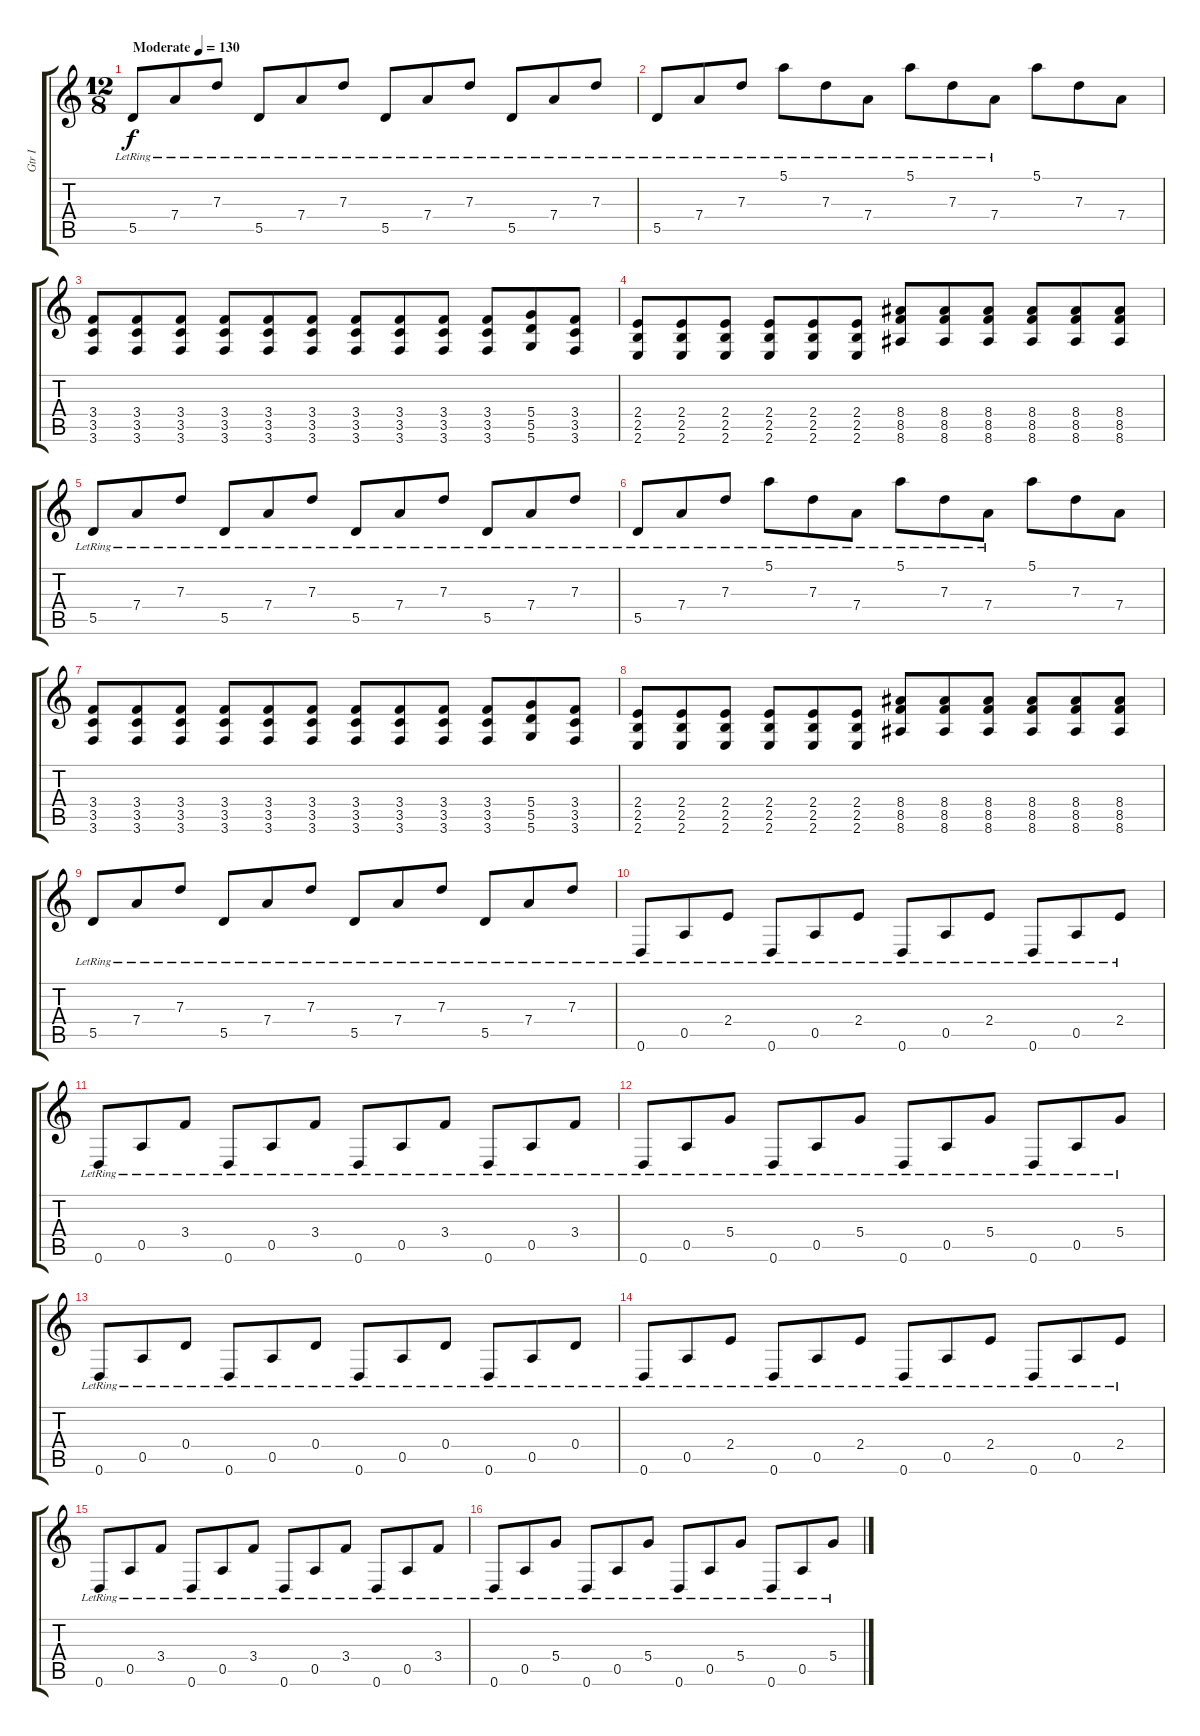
\track ("Gtr I" "Gtr I") {instrument acousticguitarsteel}
\staff {score tabs}
\tuning (E4 B3 G3 D3 A2 D2) {hide}
\ts (12 8)
\tempo (130 "Moderate")
\clef g2
\ks c
5.5{lr}.8{dy f instrument acousticguitarsteel} 7.4{lr}.8 7.3{lr}.8 5.5{lr}.8 7.4{lr}.8 7.3{lr}.8 5.5{lr}.8 7.4{lr}.8 7.3{lr}.8 5.5{lr}.8 7.4{lr}.8 7.3{lr}.8 |
5.5{lr}.8 7.4{lr}.8 7.3{lr}.8 5.1{lr}.8 7.3{lr}.8 7.4{lr}.8 5.1{lr}.8 7.3{lr}.8 7.4{lr}.8 5.1.8 7.3.8 7.4.8 |
(3.4 3.5 3.6).8 (3.4 3.5 3.6).8 (3.4 3.5 3.6).8 (3.4 3.5 3.6).8 (3.4 3.5 3.6).8 (3.4 3.5 3.6).8 (3.4 3.5 3.6).8 (3.4 3.5 3.6).8 (3.4 3.5 3.6).8 (3.4 3.5 3.6).8 (5.4 5.5 5.6).8 (3.4 3.5 3.6).8 |
(2.4 2.5 2.6).8 (2.4 2.5 2.6).8 (2.4 2.5 2.6).8 (2.4 2.5 2.6).8 (2.4 2.5 2.6).8 (2.4 2.5 2.6).8 (8.4 8.5 8.6).8 (8.4 8.5 8.6).8 (8.4 8.5 8.6).8 (8.4 8.5 8.6).8 (8.4 8.5 8.6).8 (8.4 8.5 8.6).8 |
5.5{lr}.8 7.4{lr}.8 7.3{lr}.8 5.5{lr}.8 7.4{lr}.8 7.3{lr}.8 5.5{lr}.8 7.4{lr}.8 7.3{lr}.8 5.5{lr}.8 7.4{lr}.8 7.3{lr}.8 |
5.5{lr}.8 7.4{lr}.8 7.3{lr}.8 5.1{lr}.8 7.3{lr}.8 7.4{lr}.8 5.1{lr}.8 7.3{lr}.8 7.4{lr}.8 5.1.8 7.3.8 7.4.8 |
(3.4 3.5 3.6).8 (3.4 3.5 3.6).8 (3.4 3.5 3.6).8 (3.4 3.5 3.6).8 (3.4 3.5 3.6).8 (3.4 3.5 3.6).8 (3.4 3.5 3.6).8 (3.4 3.5 3.6).8 (3.4 3.5 3.6).8 (3.4 3.5 3.6).8 (5.4 5.5 5.6).8 (3.4 3.5 3.6).8 |
(2.4 2.5 2.6).8 (2.4 2.5 2.6).8 (2.4 2.5 2.6).8 (2.4 2.5 2.6).8 (2.4 2.5 2.6).8 (2.4 2.5 2.6).8 (8.4 8.5 8.6).8 (8.4 8.5 8.6).8 (8.4 8.5 8.6).8 (8.4 8.5 8.6).8 (8.4 8.5 8.6).8 (8.4 8.5 8.6).8 |
5.5{lr}.8 7.4{lr}.8 7.3{lr}.8 5.5{lr}.8 7.4{lr}.8 7.3{lr}.8 5.5{lr}.8 7.4{lr}.8 7.3{lr}.8 5.5{lr}.8 7.4{lr}.8 7.3{lr}.8 |
0.6{lr}.8 0.5{lr}.8 2.4{lr}.8 0.6{lr}.8 0.5{lr}.8 2.4{lr}.8 0.6{lr}.8 0.5{lr}.8 2.4{lr}.8 0.6{lr}.8 0.5{lr}.8 2.4{lr}.8 |
0.6{lr}.8 0.5{lr}.8 3.4{lr}.8 0.6{lr}.8 0.5{lr}.8 3.4{lr}.8 0.6{lr}.8 0.5{lr}.8 3.4{lr}.8 0.6{lr}.8 0.5{lr}.8 3.4{lr}.8 |
0.6{lr}.8 0.5{lr}.8 5.4{lr}.8 0.6{lr}.8 0.5{lr}.8 5.4{lr}.8 0.6{lr}.8 0.5{lr}.8 5.4{lr}.8 0.6{lr}.8 0.5{lr}.8 5.4{lr}.8 |
0.6{lr}.8 0.5{lr}.8 0.4{lr}.8 0.6{lr}.8 0.5{lr}.8 0.4{lr}.8 0.6{lr}.8 0.5{lr}.8 0.4{lr}.8 0.6{lr}.8 0.5{lr}.8 0.4{lr}.8 |
0.6{lr}.8 0.5{lr}.8 2.4{lr}.8 0.6{lr}.8 0.5{lr}.8 2.4{lr}.8 0.6{lr}.8 0.5{lr}.8 2.4{lr}.8 0.6{lr}.8 0.5{lr}.8 2.4{lr}.8 |
0.6{lr}.8 0.5{lr}.8 3.4{lr}.8 0.6{lr}.8 0.5{lr}.8 3.4{lr}.8 0.6{lr}.8 0.5{lr}.8 3.4{lr}.8 0.6{lr}.8 0.5{lr}.8 3.4{lr}.8 |
0.6{lr}.8 0.5{lr}.8 5.4{lr}.8 0.6{lr}.8 0.5{lr}.8 5.4{lr}.8 0.6{lr}.8 0.5{lr}.8 5.4{lr}.8 0.6{lr}.8 0.5{lr}.8 5.4{lr}.8
